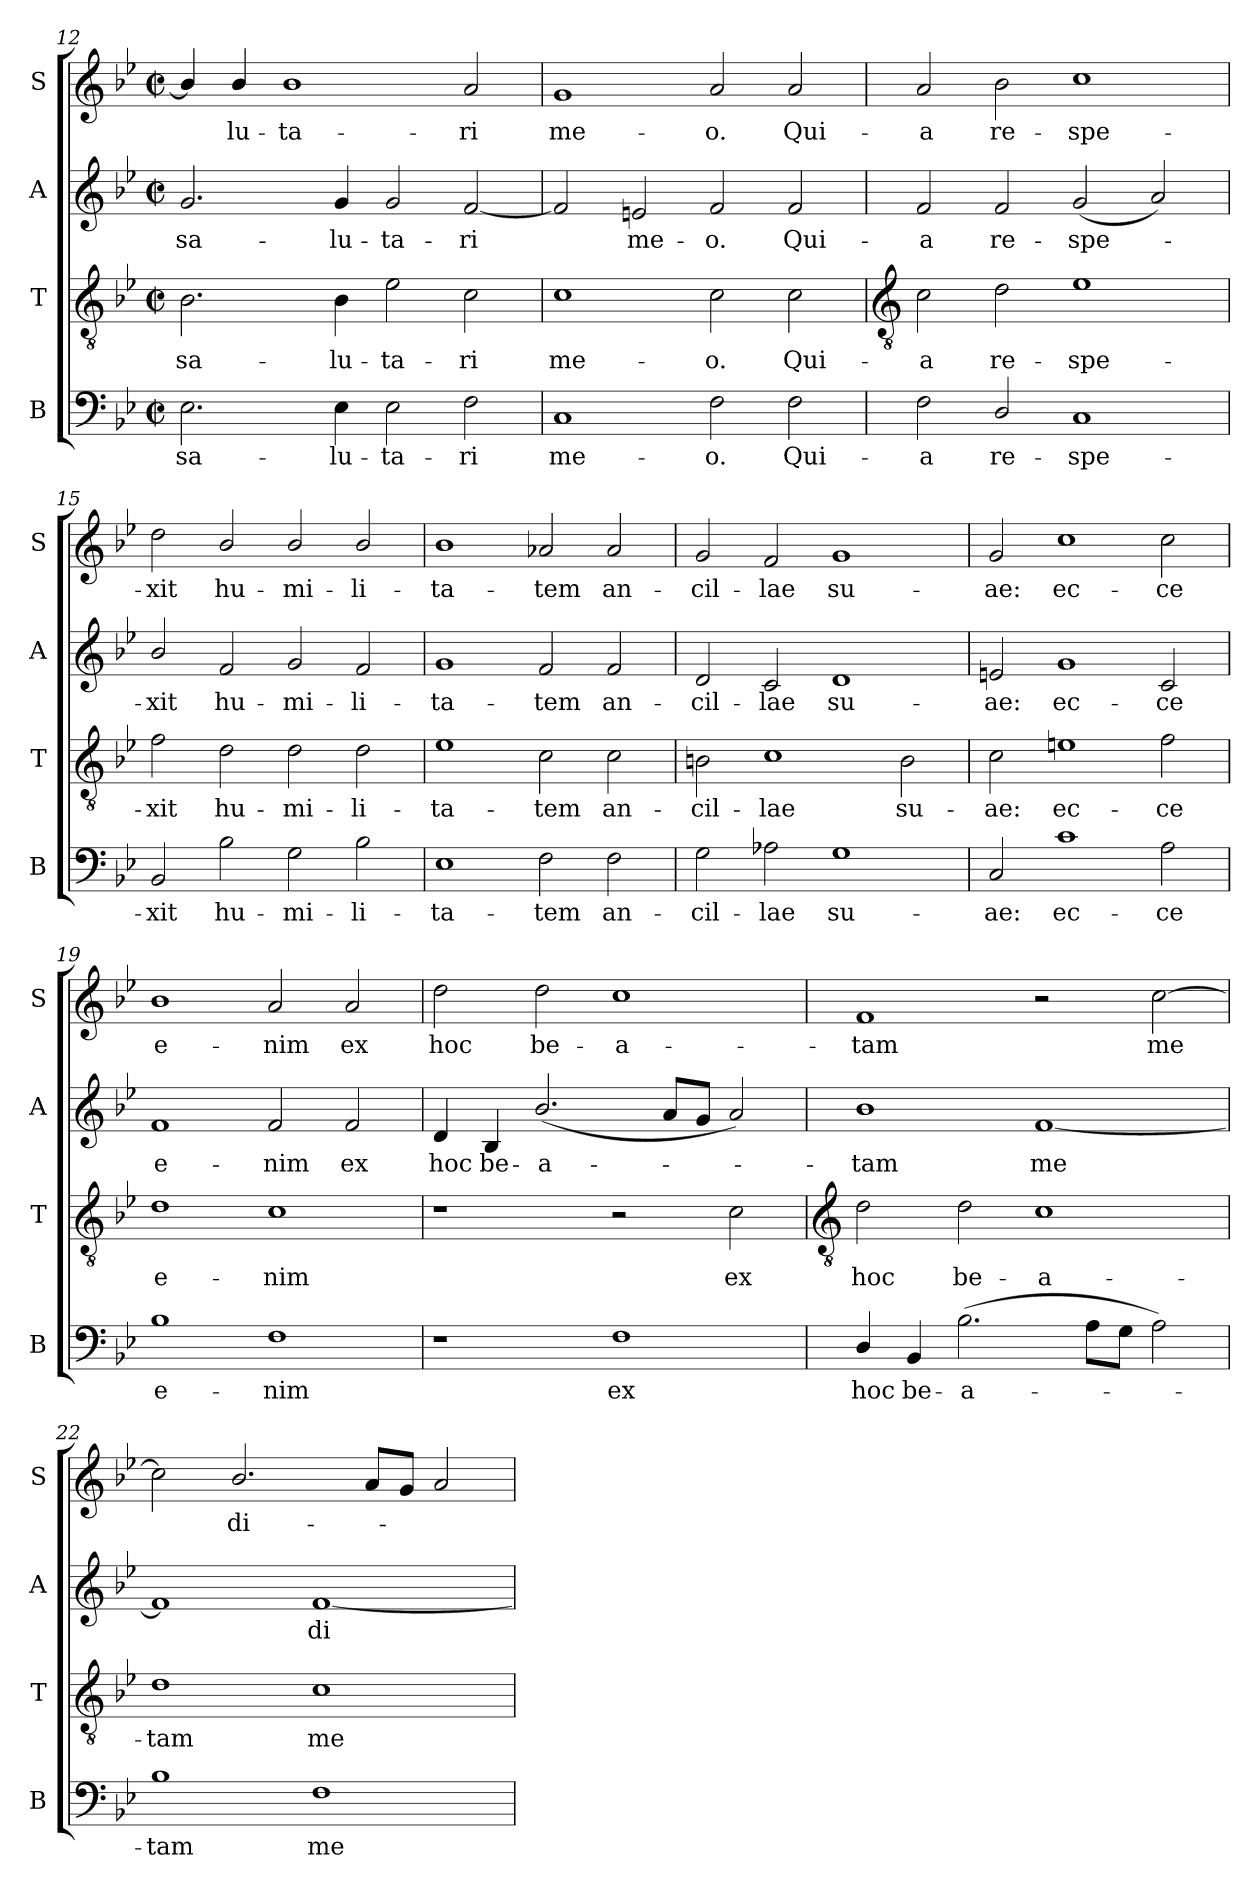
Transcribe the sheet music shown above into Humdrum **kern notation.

**kern	**text	**kern	**text	**kern	**text	**kern	**text
*part4	*part4	*part3	*part3	*part2	*part2	*part1	*part1
*staff4	*staff4	*staff3	*staff3	*staff2	*staff2	*staff1	*staff1
*I"B	*	*I"T	*	*I"A	*	*I"S	*
*I'B	*	*I'T	*	*I'A	*	*I'S	*
*clefF4	*	*clefGv2	*	*clefG2	*	*clefG2	*
*k[b-e-]	*	*k[b-e-]	*	*k[b-e-]	*	*k[b-e-]	*
*B-:	*	*B-:	*	*B-:	*	*B-:	*
*M4/2	*	*M4/2	*	*M4/2	*	*M4/2	*
*met(c|)	*	*met(c|)	*	*met(c|)	*	*met(c|)	*
=12	=12	=12	=12	=12	=12	=12	=12
!	!LO:LY:b	!	!LO:LY:b	!	!LO:LY:b	!	!
2.E-	sa-	2.B-	sa-	2.g	sa-	4b-/]	.
!	!	!	!	!	!	!	!LO:LY:b
.	.	.	.	.	.	4b-/	lu-
!	!	!	!	!	!	!	!LO:LY:b
.	.	.	.	.	.	1b-	-ta-
!	!LO:LY:b	!	!LO:LY:b	!	!LO:LY:b	!	!
4E-	-lu-	4B-	-lu-	4g	-lu-	.	.
!	!LO:LY:b	!	!LO:LY:b	!	!LO:LY:b	!	!
2E-	-ta-	2e-	-ta-	2g	-ta-	.	.
!	!LO:LY:b	!	!LO:LY:b	!	!LO:LY:b	!	!LO:LY:b
2F	-ri	2c	-ri	[2f	-ri	2a	-ri
=13	=13	=13	=13	=13	=13	=13	=13
!	!LO:LY:b	!	!LO:LY:b	!	!	!	!LO:LY:b
1C	me-	1c	me-	2f]	.	1g	me-
!	!	!	!	!	!LO:LY:b	!	!
.	.	.	.	2en	me-	.	.
!	!LO:LY:b	!	!LO:LY:b	!	!LO:LY:b	!	!LO:LY:b
2F	-o.	2c	-o.	2f	-o.	2a	-o.
!	!LO:LY:b	!	!LO:LY:b	!	!LO:LY:b	!	!LO:LY:b
2F	Qui-	2c	Qui-	2f	Qui-	2a	Qui-
!!LO:LB:g=z
=14	=14	=14	=14	=14	=14	=14	=14
*	*	*clefGv2	*	*	*	*	*
!	!LO:LY:b	!	!LO:LY:b	!	!LO:LY:b	!	!LO:LY:b
2F	-a	2c	-a	2f	-a	2a	-a
!	!LO:LY:b	!	!LO:LY:b	!	!LO:LY:b	!	!LO:LY:b
2D/	re-	2d	re-	2f	re-	2b-	re-
!	!LO:LY:b	!	!LO:LY:b	!	!LO:LY:b	!	!LO:LY:b
1C	-spe-	1e-	-spe-	(<2g	-spe-	1cc	-spe-
.	.	.	.	2a)	.	.	.
=15	=15	=15	=15	=15	=15	=15	=15
!	!LO:LY:b	!	!LO:LY:b	!	!LO:LY:b	!	!LO:LY:b
2BB-	-xit	2f	-xit	2b-/	xit	2dd	-xit
!	!LO:LY:b	!	!LO:LY:b	!	!LO:LY:b	!	!LO:LY:b
2B-	hu-	2d	hu-	2f	hu-	2b-/	hu-
!	!LO:LY:b	!	!LO:LY:b	!	!LO:LY:b	!	!LO:LY:b
2G	-mi-	2d	-mi-	2g	-mi-	2b-/	-mi-
!	!LO:LY:b	!	!LO:LY:b	!	!LO:LY:b	!	!LO:LY:b
2B-	-li-	2d	-li-	2f	-li-	2b-/	-li-
=16	=16	=16	=16	=16	=16	=16	=16
!	!LO:LY:b	!	!LO:LY:b	!	!LO:LY:b	!	!LO:LY:b
1E-	-ta-	1e-	-ta-	1g	-ta-	1b-	-ta-
!	!LO:LY:b	!	!LO:LY:b	!	!LO:LY:b	!	!LO:LY:b
2F	-tem	2c	-tem	2f	-tem	2a-X	-tem
!	!LO:LY:b	!	!LO:LY:b	!	!LO:LY:b	!	!LO:LY:b
2F	an-	2c	an-	2f	an-	2a-	an-
=17	=17	=17	=17	=17	=17	=17	=17
!	!LO:LY:b	!	!LO:LY:b	!	!LO:LY:b	!	!LO:LY:b
2G	-cil-	2Bn	-cil-	2d	-cil-	2g	-cil-
!	!LO:LY:b	!	!LO:LY:b	!	!LO:LY:b	!	!LO:LY:b
2A-X	-lae	1c	-lae	2c	-lae	2f	-lae
!	!LO:LY:b	!	!	!	!LO:LY:b	!	!LO:LY:b
1G	su-	.	.	1d	su-	1g	su-
!	!	!	!LO:LY:b	!	!	!	!
.	.	2B	su-	.	.	.	.
=18	=18	=18	=18	=18	=18	=18	=18
!	!LO:LY:b	!	!LO:LY:b	!	!LO:LY:b	!	!LO:LY:b
2C	-ae:	2c	-ae:	2en	-ae:	2g	-ae:
!	!LO:LY:b	!	!LO:LY:b	!	!LO:LY:b	!	!LO:LY:b
1c	ec-	1en	ec-	1g	ec-	1cc	ec-
!	!LO:LY:b	!	!LO:LY:b	!	!LO:LY:b	!	!LO:LY:b
2A	-ce	2f	-ce	2c	-ce	2cc	-ce
=19	=19	=19	=19	=19	=19	=19	=19
!	!LO:LY:b	!	!LO:LY:b	!	!LO:LY:b	!	!LO:LY:b
1B-	e-	1d	e-	1f	e-	1b-	e-
!	!LO:LY:b	!	!LO:LY:b	!	!LO:LY:b	!	!LO:LY:b
1F	-nim	1c	-nim	2f	-nim	2a	-nim
!	!	!	!	!	!LO:LY:b	!	!LO:LY:b
.	.	.	.	2f	ex	2a	ex
=20	=20	=20	=20	=20	=20	=20	=20
!	!	!	!	!	!LO:LY:b	!	!LO:LY:b
1r	.	1r	.	4d	hoc	2dd	hoc
!	!	!	!	!	!LO:LY:b	!	!
.	.	.	.	4B-	be-	.	.
!	!	!	!	!	!LO:LY:b	!	!LO:LY:b
.	.	.	.	(<2.b-/	-a-	2dd	be-
!	!LO:LY:b	!	!	!	!	!	!LO:LY:b
1F	ex	2r	.	.	.	1cc	-a-
.	.	.	.	8aL	.	.	.
.	.	.	.	8gJ	.	.	.
!	!	!	!LO:LY:b	!	!	!	!
.	.	2c	ex	2a)	.	.	.
!!LO:LB:g=z
=21	=21	=21	=21	=21	=21	=21	=21
*	*	*clefGv2	*	*	*	*	*
!	!LO:LY:b	!	!LO:LY:b	!	!LO:LY:b	!	!LO:LY:b
4D/	hoc	2d	hoc	1b-	tam	1f	-tam
!	!LO:LY:b	!	!	!	!	!	!
4BB-	be-	.	.	.	.	.	.
!	!LO:LY:b	!	!LO:LY:b	!	!	!	!
(>2.B-	-a-	2d	be-	.	.	.	.
!	!	!	!LO:LY:b	!	!LO:LY:b	!	!
.	.	1c	-a-	[1f	me	2r	.
8AL	.	.	.	.	.	.	.
8GJ	.	.	.	.	.	.	.
!	!	!	!	!	!	!	!LO:LY:b
2A)	.	.	.	.	.	[2cc	me
=22	=22	=22	=22	=22	=22	=22	=22
!	!LO:LY:b	!	!LO:LY:b	!	!	!	!
1B-	tam	1d	-tam	1f]	.	2cc]	.
!	!	!	!	!	!	!	!LO:LY:b
.	.	.	.	.	.	2.b-/	di-
!	!LO:LY:b	!	!LO:LY:b	!	!LO:LY:b	!	!
1F	me	1c	me	[1f	di-	.	.
.	.	.	.	.	.	8aL	.
.	.	.	.	.	.	8gJ	.
.	.	.	.	.	.	2a	.
=	=	=	=	=	=	=	=
*-	*-	*-	*-	*-	*-	*-	*-
